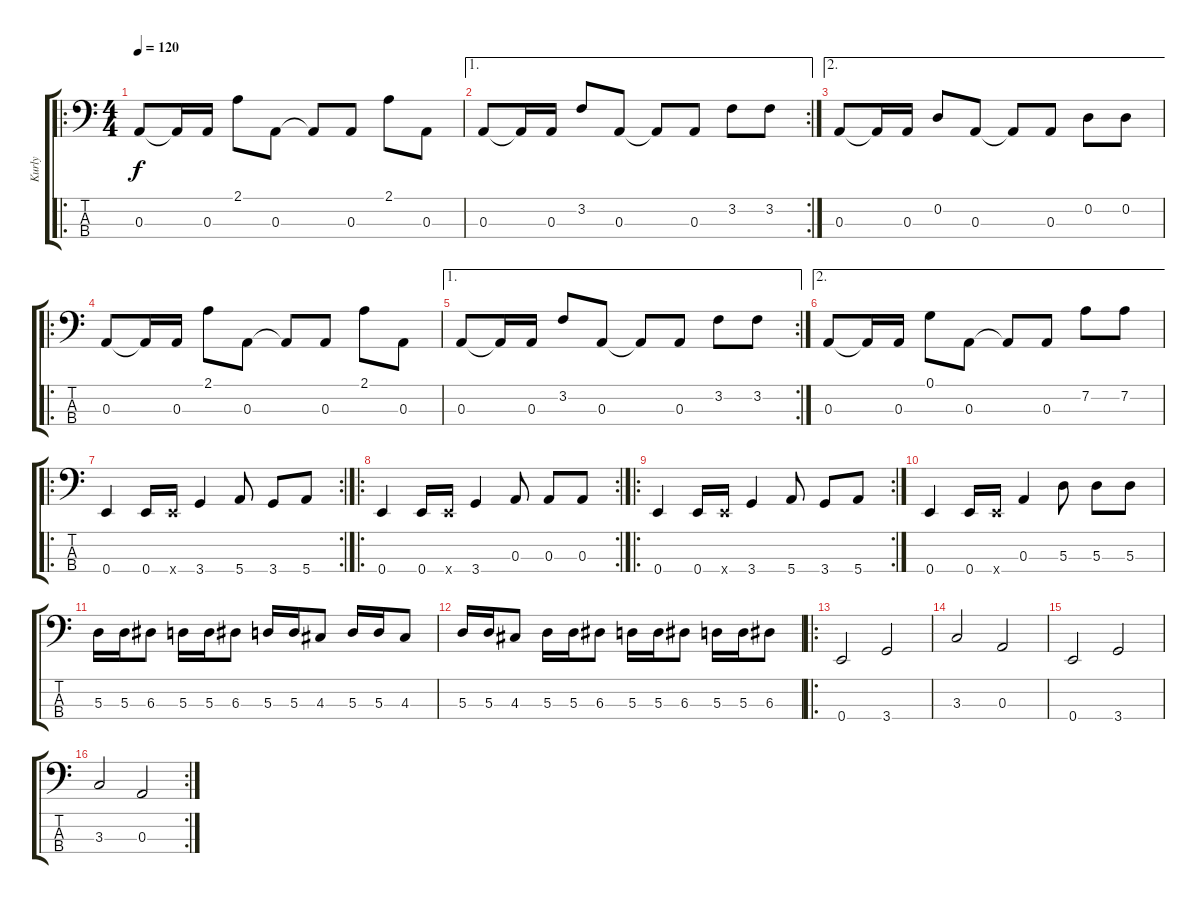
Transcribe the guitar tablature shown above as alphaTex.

\track ("Kurly" "Kurly") {instrument electricbassfinger}
\staff {score tabs}
\tuning (G2 D2 A1 E1) {hide}
\ro
\ts (4 4)
\tempo 120
\clef f4
\ks c
0.3.8{dy f instrument slapbass1} 0.3{t}.16 0.3.16 2.1.8 0.3.8 0.3{t}.8 0.3.8 2.1.8 0.3.8 |
\ae 1
\rc 2
0.3.8{instrument slapbass1} 0.3{t}.16 0.3.16 3.2.8 0.3.8 0.3{t}.8 0.3.8 3.2.8 3.2.8 |
\ae 2
0.3.8{instrument slapbass1} 0.3{t}.16 0.3.16 0.2.8 0.3.8 0.3{t}.8 0.3.8 0.2.8 0.2.8 |
\ro
0.3.8{instrument slapbass1} 0.3{t}.16 0.3.16 2.1.8 0.3.8 0.3{t}.8 0.3.8 2.1.8 0.3.8 |
\ae 1
\rc 2
0.3.8{instrument slapbass1} 0.3{t}.16 0.3.16 3.2.8 0.3.8 0.3{t}.8 0.3.8 3.2.8 3.2.8 |
\ae 2
0.3.8{instrument slapbass1} 0.3{t}.16 0.3.16 0.1.8 0.3.8 0.3{t}.8 0.3.8 7.2.8 7.2.8 |
\ro
\rc 2
0.4.4{instrument slapbass1} 0.4.16 0.4{x}.16 3.4.4 5.4.8 3.4.8 5.4.8 |
\ro
\rc 2
0.4.4{instrument slapbass1} 0.4.16 0.4{x}.16 3.4.4 0.3.8 0.3.8 0.3.8 |
\ro
\rc 2
0.4.4{instrument slapbass1} 0.4.16 0.4{x}.16 3.4.4 5.4.8 3.4.8 5.4.8 |
0.4.4{instrument slapbass1} 0.4.16 0.4{x}.16 0.3.4 5.3.8 5.3.8 5.3.8 |
5.3.16{instrument electricbassfinger} 5.3.16 6.3.8 5.3.16 5.3.16 6.3.8 5.3.16 5.3.16 4.3.8 5.3.16 5.3.16 4.3.8 |
5.3.16{instrument electricbassfinger} 5.3.16 4.3.8 5.3.16 5.3.16 6.3.8 5.3.16 5.3.16 6.3.8 5.3.16 5.3.16 6.3.8 |
\ro
0.4.2{instrument electricbassfinger} 3.4.2 |
3.3.2 0.3.2 |
0.4.2 3.4.2 |
\rc 2
3.3.2 0.3.2
